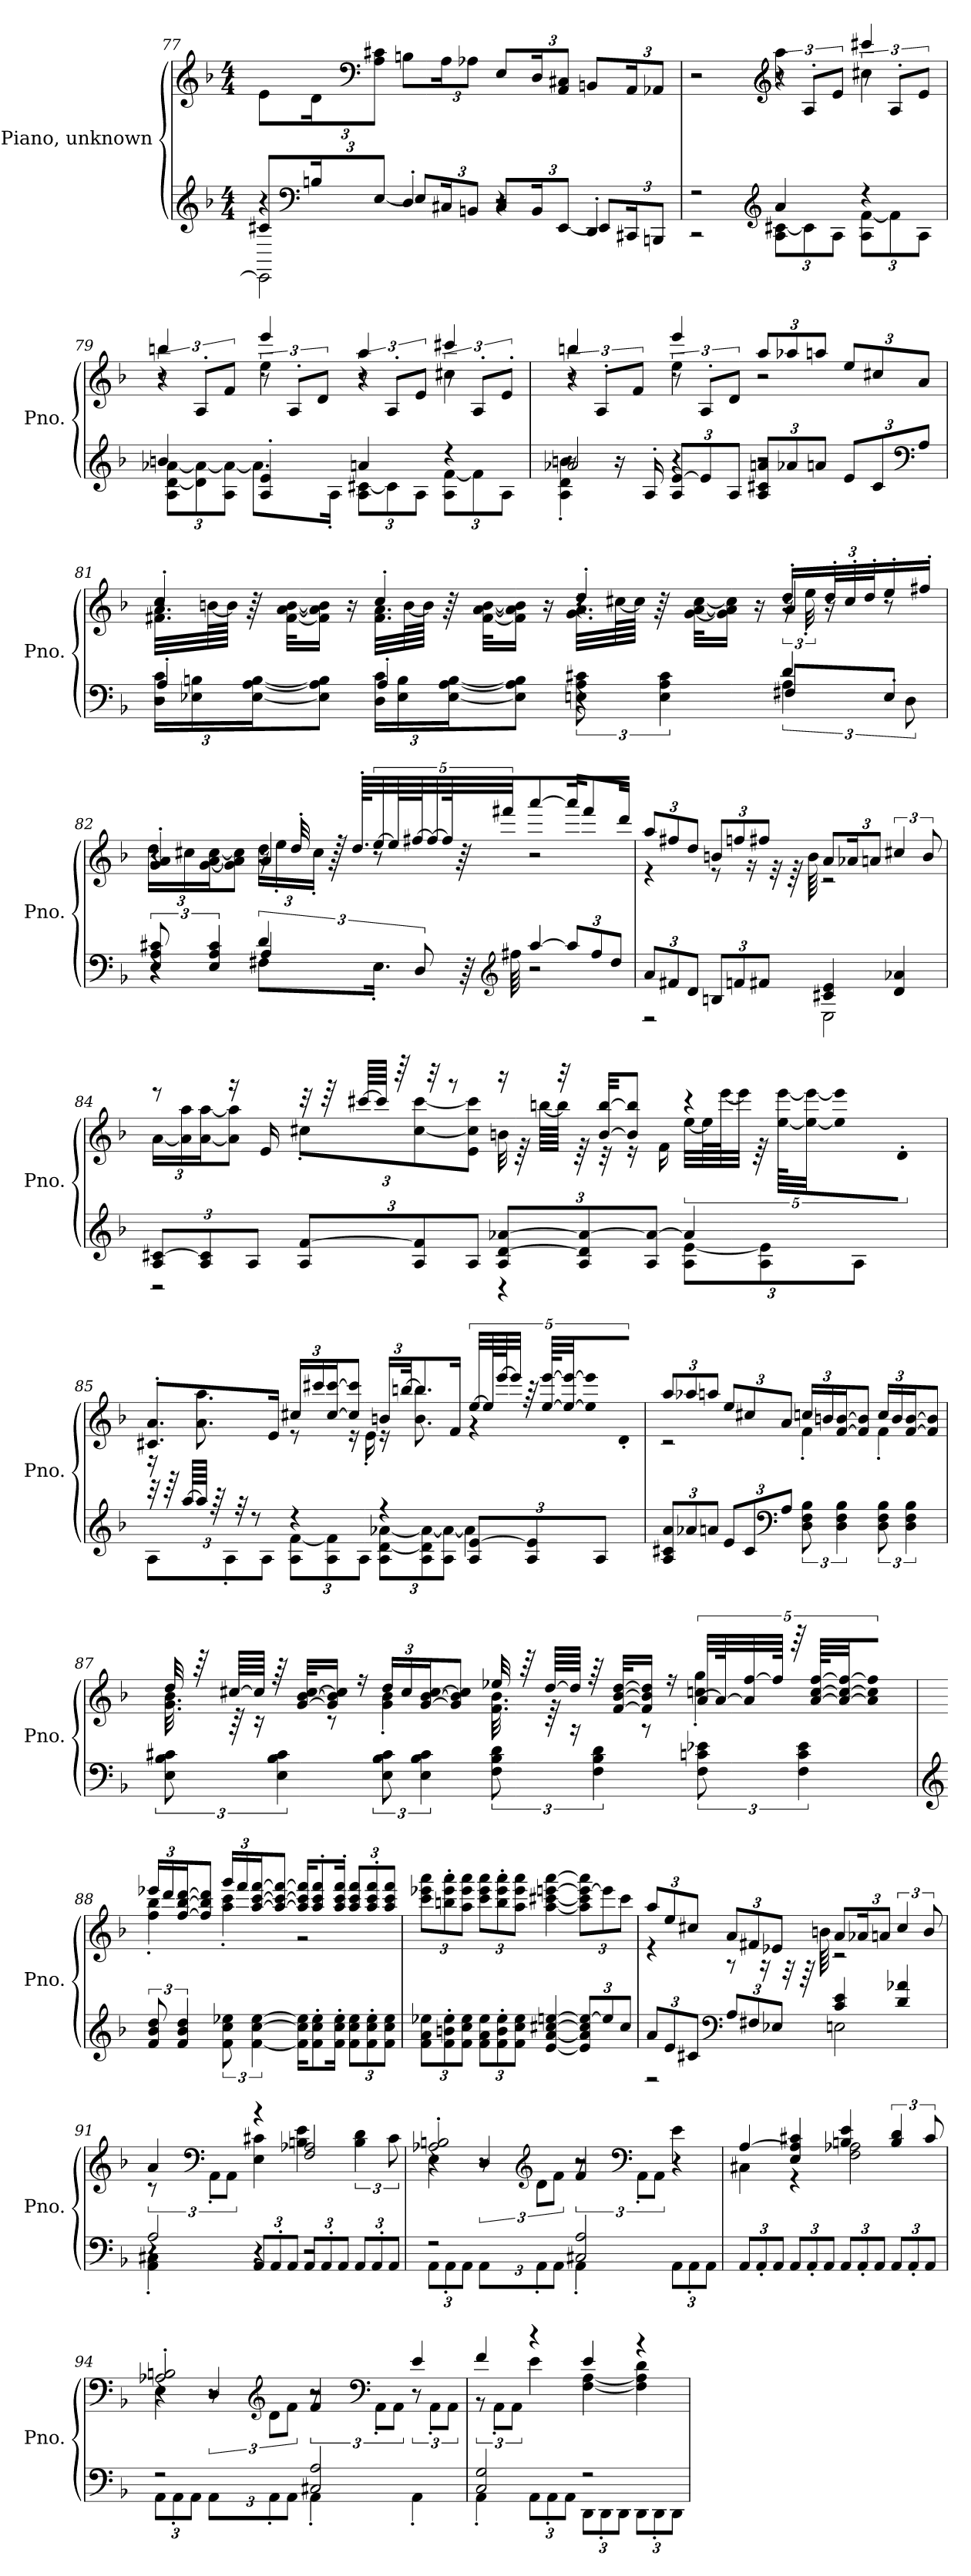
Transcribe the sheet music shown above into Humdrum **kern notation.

**kern	**kern
*part1	*part1
*staff2	*staff1
*I"Piano, unknown	*
*I'Pno.	*
!!LO:PB:g=z
*clefG2	*clefG2
*k[b-]	*k[b-]
*M4/4	*M4/4
=77	=77
*^	*
*	*^	*
4r	8c#X/L	2EE\]	8e\L
*clefF4	*	*	*
*	*Xbrackettup	*	*Xbrackettup
.	24Bn/K	.	24d\K
*	*	*	*clefF4
.	[12E/J	.	12A\ 12c#X\J
4D'/	8E/L]	.	8Bn\L
.	24C#X/K	.	24A\K
.	12BBn/J	.	12A-X\J
4r	8C#/L	2r	8E/L
.	24BB/K	.	24D/K
.	[12EE/J	.	12AA/ 12C#X/J
4DD'/	8EE/L]	.	8BBn/L
.	24CC#X/K	.	24AA/K
.	12BBBn/J	.	12AA-X/J
*	*v	*v	*
=78	=78	=78
*	*	*^
*	*	*	*^
2r	2r	2r	2r	2r
*clefG2	*	*clefG2	*	*
*	*	*	*	*brackettup
4a/	12A\ [12c#X\L	4r	4aa\	12r
.	12c#\]	.	.	12A'/L
.	12A\J	.	.	12e/J
4r	12A\ [12f\L	4ccc#X/	4cc#X\	12r
.	12f\]	.	.	12A'/L
.	12A\J	.	.	12e/J
!!LO:LB:g=z	!!	!!
=79	=79	=79	=79	=79
4bn/	12A\ [12d\ [12a-X\L	4bbn/	4r	12r
.	12d\] 12a-\_	.	.	12A'/L
.	12A\ 12a-\_J	.	.	12f/J
4A/' 4e/'	8.a-\L]	4eee/	4ee\	12r
.	.	.	.	12A'/L
.	.	.	.	12d/J
.	16A'\Jk	.	.	.
4an/	12A\ [12c#X\L	4aa/	4r	12r
.	12c#\]	.	.	12A'/L
.	12A\J	.	.	12e/J
4r	12A\ [12f\L	4ccc#X/	4cc#X\	12r
.	12f\]	.	.	12A'/L
.	12A\J	.	.	12e'/J
=80	=80	=80	=80	=80
*	*^	*	*	*
2a-X/	4A\' 4d\' 4bn\'	8r	4bbn/	4r	12r
.	.	.	.	.	12A'/L
.	.	16r	.	.	.
.	.	.	.	.	12f/J
.	.	16A'/	.	.	.
.	4r	12A/ [12e/L	4eee/	4ee\	12r
.	.	12e/]	.	.	12A'/L
.	.	12A/J	.	.	12d/J
*	*	*	*	*	*Xbrackettup
2r	2r	12A/ 12c#X/ 12an/L	2r	2r	12aa/L
.	.	12a-X/	.	.	12aa-X/
.	.	12an/J	.	.	12aan/J
.	.	12e/L	.	.	12ee/L
.	.	12c#/	.	.	12cc#X/
*clefF4	*	*	*	*	*
.	.	12A/J	.	.	12a/J
!!LO:LB:g=z	!!	!!
=81	=81	=81	=81	=81	=81
2r	24D\ 24c\LL	4A'/	4cc'/	32.f#X\ 32.a\LLL	2r
.	24E-X\ 24Bn\	.	.	.	.
.	.	.	.	[64bn\L	.
.	.	.	.	64b\JJJJ]	.
.	.	.	.	64r	.
.	[24E-\ [24A\ [24B\J	.	.	.	.
.	.	.	.	[32f#\ [32a\ [32b\KLL	.
.	8E-\] 8A\] 8B\]J	.	.	16f#\] 16a\] 16b\]JJ	.
.	.	.	.	16r	.
.	24D\ 24c\LL	4A'/	4cc'/	32.f#\ 32.a\LLL	.
.	24E-\ 24B\	.	.	.	.
.	.	.	.	[64b\L	.
.	.	.	.	64b\JJJJ]	.
.	.	.	.	64r	.
.	[24E-\ [24A\ [24B\J	.	.	.	.
.	.	.	.	[32f#\ [32a\ [32b\KLL	.
.	8E-\] 8A\] 8B\]J	.	.	16f#\] 16a\] 16b\]JJ	.
.	.	.	.	16r	.
*	*brackettup	*	*	*	*
4r	12En\ 12A\ 12c#X\	4r	4dd'/	32.g\ 32.a\LLL	4r
.	.	.	.	[64cc#X\L	.
.	.	.	.	64cc#\JJJJ]	.
.	.	.	.	64r	.
.	6E\ 6A\ 6c#\	.	.	.	.
.	.	.	.	[32g\ [32a\ [32cc#\KLL	.
.	.	.	.	16g\] 16a\] 16cc#\]JJ	.
.	.	.	.	16r	.
*	*	*	*	*brackettup	*
4d/	6A\	8F#X/L	16dd'/LL	24r	4a/
.	.	.	.	48ee'\	.
*	*	*	*Xbrackettup	*	*
.	.	.	48dd'/L	16r	.
.	.	.	48cc#'/	.	.
.	.	.	48dd'/J	.	.
.	.	8E'/J	16ee'/	8r	.
.	12D\	.	.	.	.
.	.	.	16ff#X'/JJ	.	.
!!LO:LB:g=z	!!	!!
=82	=82	=82	=82	=82	=82
12E/ 12A/ 12c#X/	4r	4r	4g/' 4a/'	24dd\LL	4r
.	.	.	.	24cc#X\	.
6E/ 6A/ 6c#/	.	.	.	[24g\ [24a\ [24cc#\J	.
.	.	.	.	8g\] 8a\] 8cc#\]J	.
6d/	8F#X\L	4A/	16r	24dd\LL	4a/
.	.	.	.	24ee'\	.
.	.	.	32dd'/	.	.
.	.	.	.	24cc#'\JJ	.
.	.	.	128r	.	.
.	.	.	64.dd'/KLLL	.	.
*	*	*	*brackettup	*	*
.	16.E'\Jk	.	[40ee/	8r	.
.	.	.	80ee/L]	.	.
.	.	.	[80ff#X/J	.	.
12D/	.	.	.	.	.
.	.	.	40ff#/_	.	.
.	.	.	80ff#/JJJk]	.	.
.	.	.	80r	.	.
.	64r	.	.	.	.
.	.	.	40fff#X/	.	.
*clefG2	*	*	*	*	*
.	64ff#X\	.	.	.	.
[4aa/	2r	2r	[4aaa/	2r	2r
*Xbrackettup	*	*	*	*	*
12aa/L]	.	.	16aaa/KL]	.	.
.	.	.	8fff#/	.	.
12ff#/	.	.	.	.	.
12dd/J	.	.	.	.	.
.	.	.	16ddd/Jk	.	.
*	*v	*v	*	*	*
*	*	*v	*v	*v
!!LO:LB:g=z
=83	=83	=83
*	*	*Xbrackettup
*	*	*^
12a/L	2r	12aa/L	4r
12f#X/	.	12ff#X/	.
12d/J	.	12dd/J	.
12Bn/L	.	12bn/L	8r
12fn/	.	12ffn/	.
.	.	.	16r
12f#X/J	.	12ff#X/J	.
.	.	.	32r
.	.	.	64r
.	.	.	64b\
4c#X/ 4e/	2E\	8a/L	2r
.	.	24a-X/K	.
.	.	12an/J	.
*	*	*brackettup	*
4d/ 4a-X/	.	6cc#X/	.
.	.	12b/	.
!!LO:LB:g=z	!!
=84	=84	=84	=84
*	*	*	*Xbrackettup
12A/ [12c#X/L	2r	8r	[24a\LL
.	.	.	24a\] 24aa\
12A/ 12c#/]	.	.	[24a\ [24aa\J
.	.	16r	8a\] 8aa\]J
12A/J	.	.	.
.	.	16e/	.
12A/ [12f/L	.	32r	12cc#X'\L
.	.	64r	.
.	.	[64ccc#X/LLLL	.
.	.	64ccc#/JJJJ]	.
.	.	64r	.
12A/ 12f/]	.	.	[12cc#\ [12ccc#\
.	.	32r	.
.	.	8r	.
12A/J	.	.	12e\ 12cc#\] 12ccc#\]J
12A/ [12d/ [12a-X/L	4r	16r	32bn\
.	.	.	64r
.	.	.	[64bbn\LLLL
.	.	32r	64bb\JJJJ]
.	.	.	64r
12A/ 12d/] 12a-/_	.	.	.
.	.	[32b/ [32bb/KKL	32r
.	.	8b/] 8bb/]J	16r
12A/ 12a-/_J	.	.	.
.	.	.	16f\
*	*	*	*brackettup
4a-/]	12A\ [12e\L	4r	[40ee\LLL
.	.	.	80ee\L]
.	.	.	[80eee\J
.	.	.	40eee\JJJ]
.	.	.	80r
.	12A\ 12e\]	.	.
.	.	.	[80ee\ [80eee\KLLL
.	.	.	40ee\_ 40eee\_J
.	.	.	16ee\] 16eee\]
.	12A\J	.	.
.	.	.	16d'\JJ
!!LO:PB:g=z	!!
=85	=85	=85	=85
32r	12A\L	8.c#X/' 8.a/'L	16r
64r	.	.	.
[64aa/LLLL	.	.	.
64aa/JJJJ]	.	.	8.a\ 8.aa\
64r	.	.	.
.	12A'\	.	.
32r	.	.	.
8r	.	.	.
.	12A\J	.	.
.	.	16e/Jk	.
*	*	*Xbrackettup	*
4r	12A\ [12f\L	24cc#X/LL	8r
.	.	24ccc#X/	.
.	12A\ 12f\]	[24cc#/ [24ccc#/J	.
.	.	8cc#/] 8ccc#/]J	16r
.	12A\J	.	.
.	.	.	16e'\
4r	12A\ [12d\ [12a-X\L	24bn/LL	16r
.	.	[48bbn/JK	.
.	.	8bb/]	8.b\ 8.bb\
.	12A\ 12d\] 12a-\_	.	.
.	12A\ 12a-\_J	.	.
.	.	16f/Jk	.
*	*	*brackettup	*
12A/ [12e/L	4a-\]	[40ee/LLL	4r
.	.	80ee/L]	.
.	.	[80eee/J	.
.	.	40eee/JJJ]	.
.	.	80r	.
12A/ 12e/]	.	.	.
.	.	[80ee/ [80eee/KLLL	.
.	.	40ee/_ 40eee/_J	.
.	.	16ee/] 16eee/]	.
12A/J	.	.	.
.	.	16d'/JJ	.
*v	*v	*	*
!!LO:LB:g=z	!!
=86	=86	=86
*	*Xbrackettup	*
12A/ 12c#X/ 12a/L	12aa/L	2r
12a-X/	12aa-X/	.
12an/J	12aan/J	.
12e/L	12ee/L	.
12c#/	12cc#X/	.
*clefF4	*	*
12A/J	12a/J	.
*brackettup	*	*
12D\ 12F\ 12B-\	24ccn/LL	4f'\
.	24bn/	.
6D\ 6F\ 6B-\	[24f/ [24b/J	.
.	8f/] 8b/]J	.
12D\ 12F\ 12B-\	24cc/LL	4f'\
.	24b/	.
6D\ 6F\ 6B-\	[24f/ [24b/J	.
.	8f/] 8b/]J	.
!!LO:LB:g=z	!!
=87	=87	=87
12E\ 12B-\ 12c#X\	32dd/	32.g\ 32.b-\
.	64r	.
.	[64cc#X/LLLL	64r
.	64cc#/JJJJ]	16r
.	64r	.
6E\ 6B-\ 6c#\	.	.
.	[32g/ [32b-/ [32cc#/KLL	.
.	16g/] 16b-/] 16cc#/]JJ	8r
.	16r	.
12E\ 12B-\ 12c#\	24dd/LL	4g\' 4b-\'
.	24cc#/	.
6E\ 6B-\ 6c#\	[24g/ [24b-/ [24cc#/J	.
.	8g/] 8b-/] 8cc#/]J	.
12F\ 12B-\ 12d\	32ee-X/	32.f\ 32.b-\
.	64r	.
.	[64dd/LLLL	64r
.	64dd/JJJJ]	16r
.	64r	.
6F\ 6B-\ 6d\	.	.
.	[32f/ [32b-/ [32dd/KLL	.
.	16f/] 16b-/] 16dd/]JJ	8r
.	16r	.
*	*brackettup	*
12F\ 12cn\ 12e-X\	[40a/LLL	4ccn\' 4gg\'
.	80a/K_	.
.	40a/] [40ff/	.
.	80ff/JJJk]	.
.	80r	.
6F\ 6c\ 6e-\	.	.
.	[80a/ [80cc/ [80ff/KLLL	.
.	40a/_ 40cc/_ 40ff/_JJ	.
.	8a/] 8cc/] 8ff/]J	.
!!LO:LB:g=z	!!
=88	=88	=88
*clefG2	*	*
*	*Xbrackettup	*
12f/ 12b-/ 12dd/	24eee-X/LL	4ff\' 4bb-\'
.	24ddd/	.
6f/ 6b-/ 6dd/	[24ff/ [24bb-/ [24ddd/J	.
.	8ff/] 8bb-/] 8ddd/]J	.
12f\ 12cc\ 12ee-X\	24ggg/LL	4aa\' 4ccc\'
.	24fff/	.
[6f\ [6cc\ [6ee-\	[24aa/ [24ccc/ [24fff/J	.
.	8aa/_ 8ccc/_ 8fff/_J	.
16f\] 16cc\] 16ee-\]KL	16aa/] 16ccc/] 16fff/]KL	2r
8f\' 8cc\' 8ee-\'	8aa/' 8ccc/' 8fff/'	.
16f\' 16cc\' 16ee-\'Jk	16aa/' 16ccc/' 16fff/'Jk	.
*Xbrackettup	*	*
12f\ 12cc\ 12ee-\L	12aa/ 12ccc/ 12fff/L	.
12f\' 12cc\' 12ee-\'	12aa/' 12ccc/' 12fff/'	.
12f\ 12cc\ 12ee-\J	12aa/ 12ccc/ 12fff/J	.
*	*v	*v
=89	=89
12f\ 12a\ 12ee-X\L	12ccc\ 12eee-X\ 12aaa\L
12f\' 12bn\' 12ee-\'	12bbn\' 12eee-\' 12aaa\'
12f\ 12cc\ 12ee-\J	12aa\ 12eee-\ 12aaa\J
12f\ 12a\ 12ee-\L	12ccc\ 12eee-\ 12aaa\L
12f\' 12b\' 12ee-\'	12bb\' 12eee-\' 12aaa\'
12f\ 12cc\ 12ee-\J	12aa\ 12eee-\ 12aaa\J
[4e/ [4a/ [4cc#X/ [4een/	[4aa\ [4ccc#X\ [4eeen\ [4aaa\
12e/] 12a/] 12cc#/] 12ee/_L	12aa\] 12ccc#\] 12eee\_ 12aaa\]L
12ee/]	12eee\]
12cc#/J	12ccc#\J
!!LO:LB:g=z
=90	=90
*^	*^
12a/L	2r	12aa/L	4r
12e/	.	12ee/	.
12c#X/J	.	12cc#X/J	.
*clefF4	*	*	*
12A/L	.	12a/L	8r
12F#X/	.	12f#X/	.
.	.	.	16r
12E-X/J	.	12e-X/J	.
.	.	.	32r
.	.	.	64r
.	.	.	64bn\
4c#/ 4e/	2En\	8a/L	2r
.	.	24a-X/K	.
.	.	12an/J	.
*	*	*brackettup	*
4d/ 4a-X/	.	6cc#/	.
.	.	12b/	.
=91	=91	=91	=91
*	*^	*	*
2A/	4AA\' 4C#X\'	4r	4a/	12r
*	*	*	*clefF4	*
.	.	.	.	12AA'\L
.	.	.	.	12AA\J
.	4r	12AA/L	4r	4E\ 4c#X\
.	.	12AA'/	.	.
.	.	12AA/J	.	.
2r	2r	12AA/L	2F/ 2A-X/	4Bn\ 4e\
.	.	12AA'/	.	.
.	.	12AA/J	.	.
.	.	12AA/L	.	6B\ 6d\
.	.	12AA'/	.	.
.	.	12AA/J	.	12c#\
*	*v	*v	*	*
!!LO:LB:g=z
=92	=92	=92	=92
*	*	*	*^
2r	12AA\L	2A-X/' 2Bn/'	4E\	4r
.	12AA'\	.	.	.
.	12AA\J	.	.	.
.	12AA\L	.	12r	4D/
*	*	*clefG2	*	*
.	12AA'\	.	12d\L	.
.	12AA\J	.	12f\J	.
2C#X/ 2A/	4AA'\	4f/	12r	2r
*	*	*clefF4	*	*
.	.	.	12AA'\L	.
.	.	.	12AA\J	.
.	12AA\L	4r	4e\	.
.	12AA'\	.	.	.
.	12AA\J	.	.	.
*v	*v	*	*	*
*	*	*v	*v
=93	=93	=93
12AA/L	[4A/	4C#X\
12AA'/	.	.
12AA/J	.	.
12AA/L	4E/ 4A/] 4c#X/	4r
12AA'/	.	.
12AA/J	.	.
12AA/L	4Bn/ 4e/	2F\ 2A-X\
12AA'/	.	.
12AA/J	.	.
12AA/L	6B/ 6d/	.
12AA'/	.	.
12AA/J	12c#/	.
!!LO:PB:g=z
=94	=94	=94
*^	*	*^
2r	12AA\L	2A-X/' 2Bn/'	4E\	4r
.	12AA'\	.	.	.
.	12AA\J	.	.	.
.	12AA\L	.	12r	4D/
*	*	*clefG2	*	*
.	12AA'\	.	12d\L	.
.	12AA\J	.	12f\J	.
2C#X/ 2A/	4AA'\	4f/	12r	2r
*	*	*clefF4	*	*
.	.	.	12AA'\L	.
.	.	.	12AA\J	.
.	4AA'\	4e/	12r	.
.	.	.	12AA'\L	.
.	.	.	12AA\J	.
*	*	*	*v	*v
=95	=95	=95	=95
2C/ 2G/	4AA'\	4f/	12r
.	.	.	12AA'\L
.	.	.	12AA\J
.	12AA\L	4r	4e\
.	12AA'\	.	.
.	12AA\J	.	.
2r	12DD\L	4e/	[4F\ [4A\
.	12DD'\	.	.
.	12DD\J	.	.
.	12DD\L	4r	4F\] 4A\] 4d\
.	12DD'\	.	.
.	12DD\J	.	.
*v	*v	*	*
*	*v	*v
=	=
*-	*-
